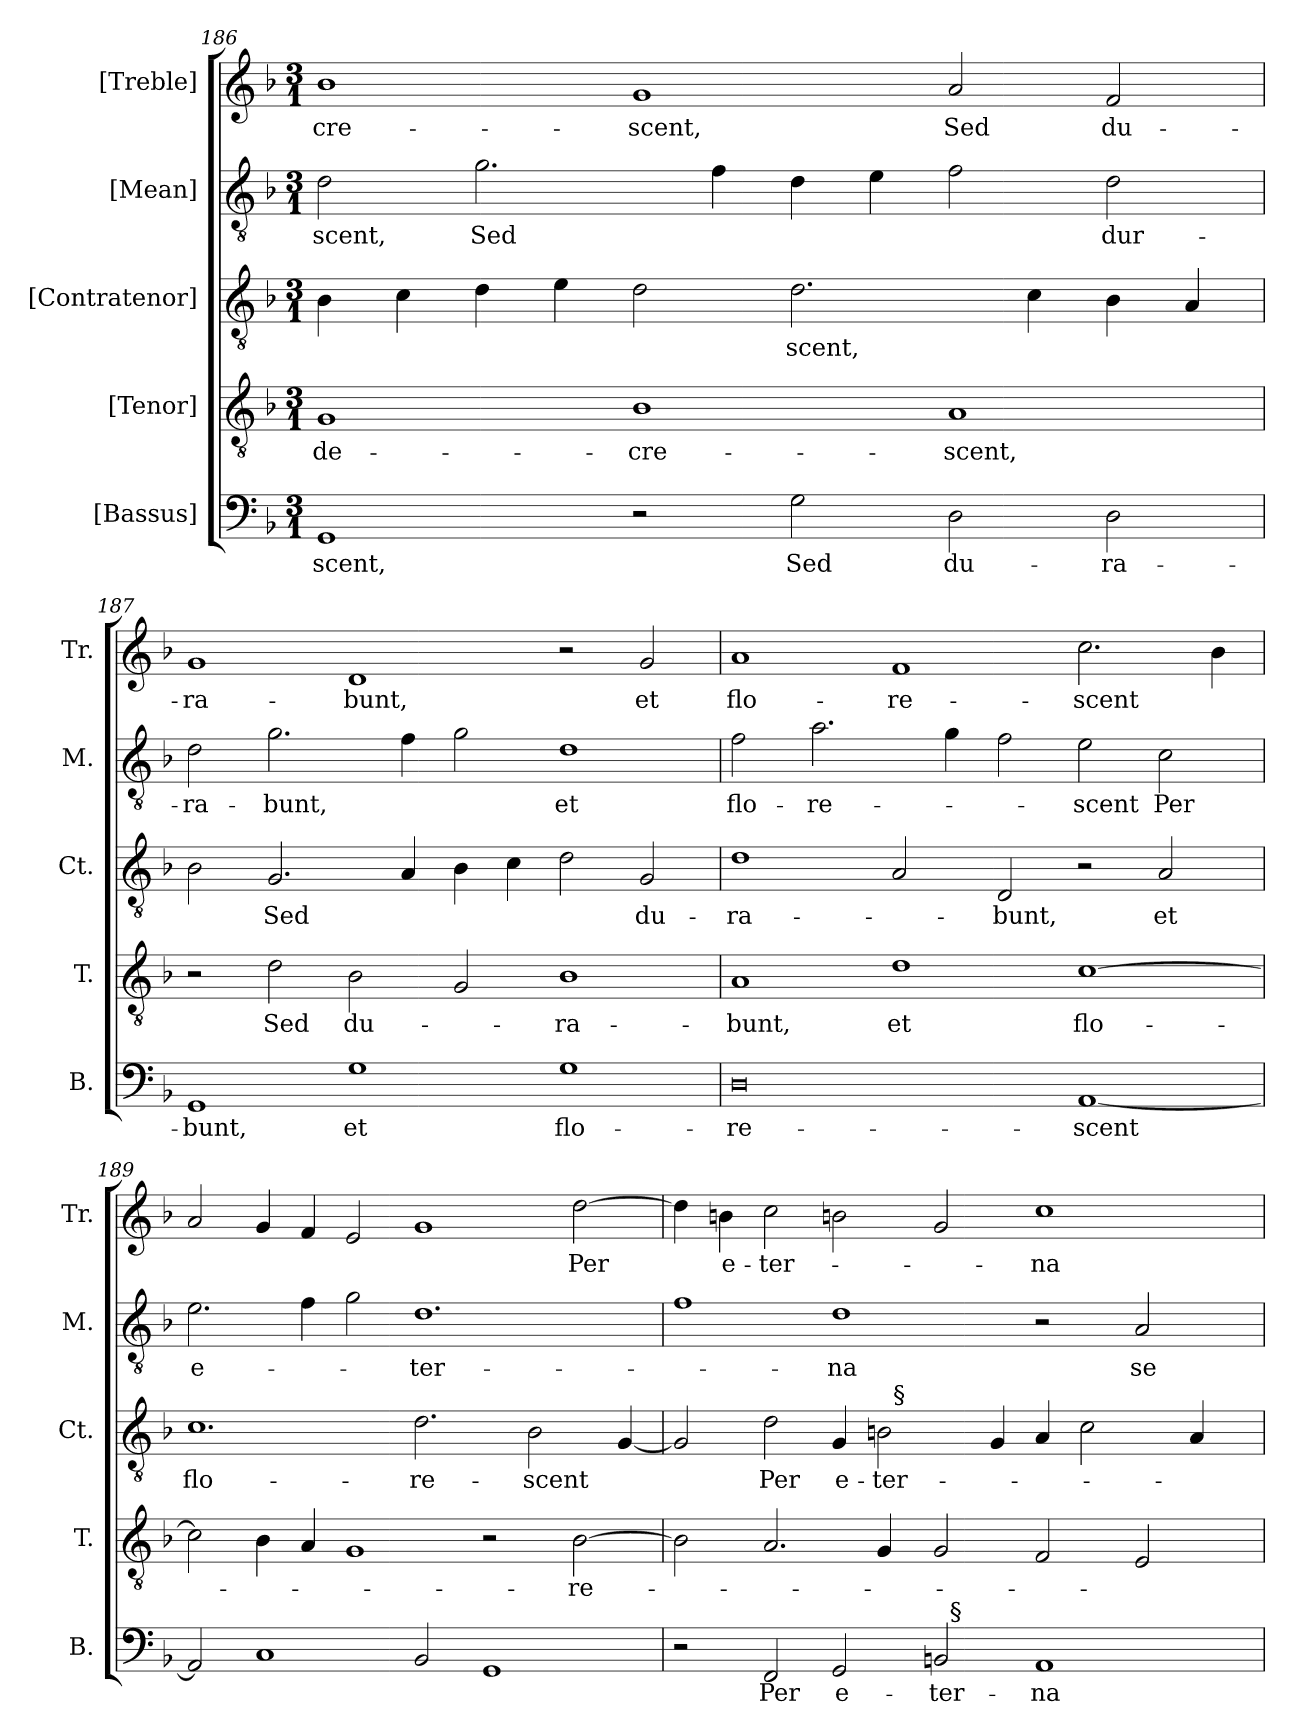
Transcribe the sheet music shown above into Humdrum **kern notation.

**kern	**text	**kern	**text	**kern	**text	**kern	**text	**kern	**text
*part5	*part5	*part4	*part4	*part3	*part3	*part2	*part2	*part1	*part1
*staff5	*staff5	*staff4	*staff4	*staff3	*staff3	*staff2	*staff2	*staff1	*staff1
*I"[Bassus]	*	*I"[Tenor]	*	*I"[Contratenor]	*	*I"[Mean]	*	*I"[Treble]	*
*I'B.	*	*I'T.	*	*I'Ct.	*	*I'M.	*	*I'Tr.	*
!!LO:LB:g=z
*clefF4	*	*clefGv2	*	*clefGv2	*	*clefGv2	*	*clefG2	*
*	*	*ITrd7c12	*	*ITrd7c12	*	*ITrd7c12	*	*	*
*k[b-]	*	*k[b-]	*	*k[b-]	*	*k[b-]	*	*k[b-]	*
*F:	*	*F:	*	*F:	*	*F:	*	*F:	*
*M3/1	*	*M3/1	*	*M3/1	*	*M3/1	*	*M3/1	*
=186	=186	=186	=186	=186	=186	=186	=186	=186	=186
!	!LO:LY:b:color=#000000	!	!	!	!	!	!	!	!
!	!	!	!LO:LY:b:color=#000000	!	!	!	!	!	!
!	!	!	!	!	!	!	!LO:LY:b:color=#000000	!	!
!	!	!	!	!	!	!	!	!	!LO:LY:b:color=#000000
1GGi	-scent,	1GGi	de-	4BB-i\	.	2Di\	-scent,	1b-i	-cre-
.	.	.	.	4Ci\	.	.	.	.	.
!	!	!	!	!	!	!	!LO:LY:b:color=#000000	!	!
.	.	.	.	4Di\	.	2.Gi\	Sed	.	.
.	.	.	.	4Ei\	.	.	.	.	.
!	!	!	!LO:LY:b:color=#000000	!	!	!	!	!	!
!	!	!	!	!	!	!	!	!	!LO:LY:b:color=#000000
2r	.	1BB-i	-cre-	2Di\	.	.	.	1gi	-scent,
.	.	.	.	.	.	4Fi\	.	.	.
!	!LO:LY:b:color=#000000	!	!	!	!	!	!	!	!
!	!	!	!	!	!LO:LY:b:color=#000000	!	!	!	!
2Gi\	Sed	.	.	2.Di\	-scent,	4Di\	.	.	.
.	.	.	.	.	.	4Ei\	.	.	.
!	!LO:LY:b:color=#000000	!	!	!	!	!	!	!	!
!	!	!	!LO:LY:b:color=#000000	!	!	!	!	!	!
!	!	!	!	!	!	!	!	!	!LO:LY:b:color=#000000
2Di\	du-	1AAi	-scent,	.	.	2Fi\	.	2ai/	Sed
.	.	.	.	4Ci\	.	.	.	.	.
!	!LO:LY:b:color=#000000	!	!	!	!	!	!	!	!
!	!	!	!	!	!	!	!LO:LY:b:color=#000000	!	!
!	!	!	!	!	!	!	!	!	!LO:LY:b:color=#000000
2Di\	-ra-	.	.	4BB-i\	.	2Di\	dur-	2fi/	du-
.	.	.	.	4AAi/	.	.	.	.	.
=187	=187	=187	=187	=187	=187	=187	=187	=187	=187
!	!LO:LY:b:color=#000000	!	!	!	!	!	!	!	!
!	!	!	!	!	!	!	!LO:LY:b:color=#000000	!	!
!	!	!	!	!	!	!	!	!	!LO:LY:b:color=#000000
1GGi	-bunt,	2r	.	2BB-i\	.	2Di\	-ra-	1gi	-ra-
!	!	!	!LO:LY:b:color=#000000	!	!	!	!	!	!
!	!	!	!	!	!LO:LY:b:color=#000000	!	!	!	!
!	!	!	!	!	!	!	!LO:LY:b:color=#000000	!	!
.	.	2Di\	Sed	2.GGi/	Sed	2.Gi\	-bunt,	.	.
!	!LO:LY:b:color=#000000	!	!	!	!	!	!	!	!
!	!	!	!LO:LY:b:color=#000000	!	!	!	!	!	!
!	!	!	!	!	!	!	!	!	!LO:LY:b:color=#000000
1Gi	et	2BB-i\	du-	.	.	.	.	1di	-bunt,
.	.	.	.	4AAi/	.	4Fi\	.	.	.
.	.	2GGi/	.	4BB-i\	.	2Gi\	.	.	.
.	.	.	.	4Ci\	.	.	.	.	.
!	!LO:LY:b:color=#000000	!	!	!	!	!	!	!	!
!	!	!	!LO:LY:b:color=#000000	!	!	!	!	!	!
!	!	!	!	!	!	!	!LO:LY:b:color=#000000	!	!
1Gi	flo-	1BB-i	-ra-	2Di\	.	1Di	et	2r	.
!	!	!	!	!	!LO:LY:b:color=#000000	!	!	!	!
!	!	!	!	!	!	!	!	!	!LO:LY:b:color=#000000
.	.	.	.	2GGi/	du-	.	.	2gi/	et
=188	=188	=188	=188	=188	=188	=188	=188	=188	=188
!	!LO:LY:b:color=#000000	!	!	!	!	!	!	!	!
!	!	!	!LO:LY:b:color=#000000	!	!	!	!	!	!
!	!	!	!	!	!LO:LY:b:color=#000000	!	!	!	!
!	!	!	!	!	!	!	!LO:LY:b:color=#000000	!	!
!	!	!	!	!	!	!	!	!	!LO:LY:b:color=#000000
0Di	-re-	1AAi	-bunt,	1Di	-ra-	2Fi\	flo-	1ai	flo-
!	!	!	!	!	!	!	!LO:LY:b:color=#000000	!	!
.	.	.	.	.	.	2.Ai\	-re-	.	.
!	!	!	!LO:LY:b:color=#000000	!	!	!	!	!	!
!	!	!	!	!	!	!	!	!	!LO:LY:b:color=#000000
.	.	1Di	et	2AAi/	.	.	.	1fi	-re-
.	.	.	.	.	.	4Gi\	.	.	.
!	!	!	!	!	!LO:LY:b:color=#000000	!	!	!	!
.	.	.	.	2DDi/	-bunt,	2Fi\	.	.	.
!	!LO:LY:b:color=#000000	!	!	!	!	!	!	!	!
!	!	!	!LO:LY:b:color=#000000	!	!	!	!	!	!
!	!	!	!	!	!	!	!LO:LY:b:color=#000000	!	!
!	!	!	!	!	!	!	!	!	!LO:LY:b:color=#000000
[<1AAi	-scent	[>1Ci	flo-	2r	.	2Ei\	-scent	2.cci\	-scent
!	!	!	!	!	!LO:LY:b:color=#000000	!	!	!	!
!	!	!	!	!	!	!	!LO:LY:b:color=#000000	!	!
.	.	.	.	2AAi/	et	2Ci\	Per	.	.
.	.	.	.	.	.	.	.	4b-i\	.
!!LO:LB:g=z
=189	=189	=189	=189	=189	=189	=189	=189	=189	=189
!	!	!	!	!	!LO:LY:b:color=#000000	!	!	!	!
!	!	!	!	!	!	!	!LO:LY:b:color=#000000	!	!
2AAi/]	.	2Ci\]	.	1.Ci	flo-	2.Ei\	e-	2ai/	.
1Ci	.	4BB-i\	.	.	.	.	.	4gi/	.
.	.	4AAi/	.	.	.	4Fi\	.	4fi/	.
.	.	1GGi	.	.	.	2Gi\	.	2ei/	.
!	!	!	!	!	!LO:LY:b:color=#000000	!	!	!	!
!	!	!	!	!	!	!	!LO:LY:b:color=#000000	!	!
2BB-i/	.	.	.	2.Di\	-re-	1.Di	-ter-	1gi	.
1GGi	.	2r	.	.	.	.	.	.	.
!	!	!	!	!	!LO:LY:b:color=#000000	!	!	!	!
.	.	.	.	2BB-i\	-scent	.	.	.	.
!	!	!	!LO:LY:b:color=#000000	!	!	!	!	!	!
!	!	!	!	!	!	!	!	!	!LO:LY:b:color=#000000
.	.	[>2BB-i\	-re-	.	.	.	.	[>2ddi\	Per
.	.	.	.	[<4GGi/	.	.	.	.	.
=190	=190	=190	=190	=190	=190	=190	=190	=190	=190
*^	*	*	*	*^	*	*	*	*	*
2r	1ryy	.	2BB-i\]	.	2GGi/]	1ryy	.	1Fi	.	4ddi\]	.
!	!	!	!	!	!	!	!	!	!	!	!LO:LY:b:color=#000000
.	.	.	.	.	.	.	.	.	.	4bni\	e-
!	!	!LO:LY:b:color=#000000	!	!	!	!	!	!	!	!	!
!	!	!	!	!	!	!	!LO:LY:b:color=#000000	!	!	!	!
!	!	!	!	!	!	!	!	!	!	!	!LO:LY:b:color=#000000
2FFi/	.	Per	2.AAi/	.	2Di\	.	Per	.	.	2cci\	-ter-
!	!	!LO:LY:b:color=#000000	!	!	!	!	!	!	!	!	!
!	!	!	!	!	!	!	!LO:LY:b:color=#000000	!	!	!	!
!	!	!	!	!	!	!	!	!	!LO:LY:b:color=#000000	!	!
2GGi/	2ryy	e-	.	.	4GGi/	4ryy	e-	1Di	-na	2bni\	.
!	!	!	!	!	!	!	!LO:LY:b:color=#000000	!	!	!	!
.	.	.	4GGi/	.	2BBi\	32ryy	-ter-	.	.	.	.
.	.	.	.	.	.	256ryy	.	.	.	.	.
!	!	!	!	!	!	!LO:TX:a:t=§	!	!	!	!	!
.	.	.	.	.	.	1ryy	.	.	.	.	.
!	!	!LO:LY:b:color=#000000	!	!	!	!	!	!	!	!	!
2BBi/	32ryy	-ter-	2GGi/	.	.	.	.	.	.	2gi/	.
.	256ryy	.	.	.	.	.	.	.	.	.	.
!	!LO:TX:a:t=§	!	!	!	!	!	!	!	!	!	!
.	1ryy	.	.	.	.	.	.	.	.	.	.
.	.	.	.	.	4GGi/	.	.	.	.	.	.
!	!	!LO:LY:b:color=#000000	!	!	!	!	!	!	!	!	!
!	!	!	!	!	!	!	!	!	!	!	!LO:LY:b:color=#000000
1AAi	.	-na	2FFi/	.	4AAi/	.	.	2r	.	1cci	-na
.	.	.	.	.	2Ci\	.	.	.	.	.	.
.	.	.	.	.	.	2ryy	.	.	.	.	.
!	!	!	!	!	!	!	!	!	!LO:LY:b:color=#000000	!	!
.	.	.	2EEi/	.	.	.	.	2AAi/	se-	.	.
.	4ryy	.	.	.	.	.	.	.	.	.	.
.	.	.	.	.	4AAi/	.	.	.	.	.	.
.	8ryy	.	.	.	.	8ryy	.	.	.	.	.
.	16ryy	.	.	.	.	16ryy	.	.	.	.	.
.	64..ryy	.	.	.	.	64..ryy	.	.	.	.	.
*v	*v	*	*	*	*v	*v	*	*	*	*	*
=	=	=	=	=	=	=	=	=	=
*-	*-	*-	*-	*-	*-	*-	*-	*-	*-
